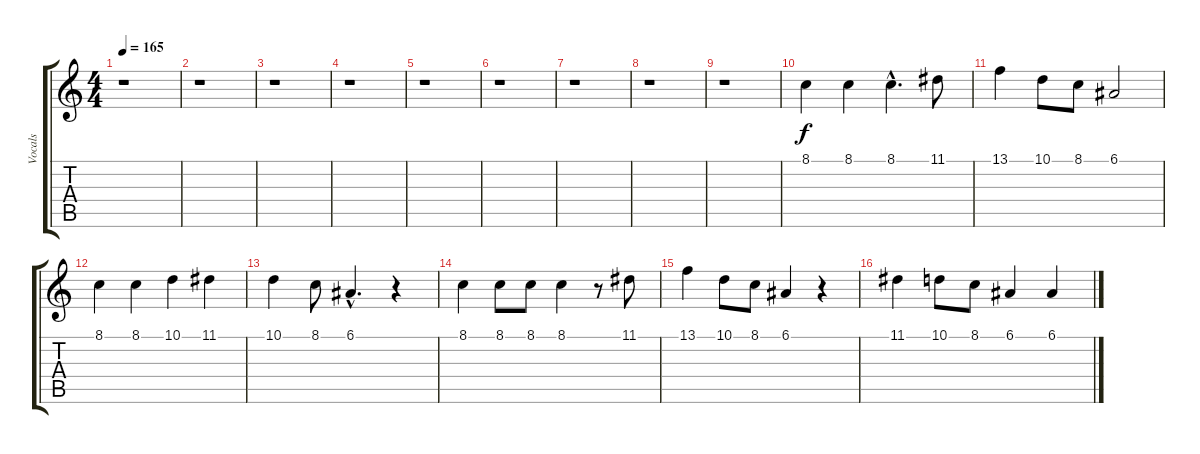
\track ("Vocals" "Vocals") {instrument ocarina}
\staff {score tabs}
\tuning (E4 B3 G3 D3 A2 E2) {hide}
\ts (4 4)
\tempo 165
\clef g2
\ks c
r.1{dy f instrument ocarina} |
r.1 |
r.1 |
r.1 |
r.1 |
r.1 |
r.1 |
r.1 |
r.1 |
8.1.4 8.1.4 8.1{hac}.4{d} 11.1.8 |
13.1.4 10.1.8 8.1.8 6.1.2 |
8.1.4 8.1.4 10.1.4 11.1.4 |
10.1.4 8.1.8 6.1{hac}.4{d} r.4 |
8.1.4 8.1.8 8.1.8 8.1.4 r.8 11.1.8 |
13.1.4 10.1.8 8.1.8 6.1.4 r.4 |
11.1.4 10.1.8 8.1.8 6.1.4 6.1.4
